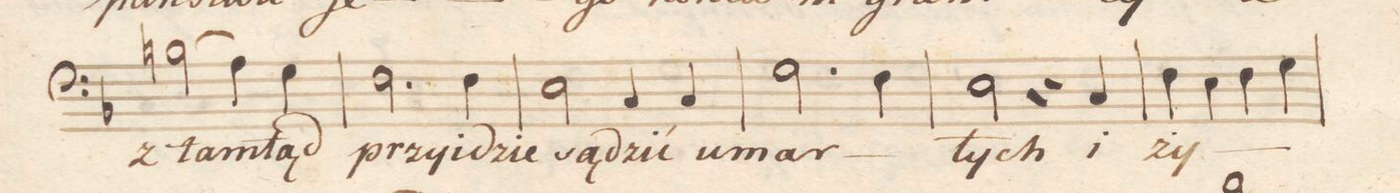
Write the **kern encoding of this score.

**kern	**text	**dynam
*I"Baʃso	*	*
*clefF4	*	*
*k[b-]	*	*
*met(c|)	*	*
*M2/2	*	*
(2Bn\	ztam-	.
4A\)	.	.
4G\	-tąd	.
=94	=94	=94
2.F\	przyi-	.
4F\	-dzie	.
=95	=95	=95
2E\	są-	.
4C/	-dzić	.
4C/	u-	.
=96	=96	=96
2.G\	-mar-	.
4F\	.	.
=97	=97	=97
2E\	-łych	.
4r	.	.
4C/	i	.
=98	=98	=98
4F\	ży-	.
4E\	.	.
4F\	.	.
4G\	.	.
=99	=99	=99
*-	*-	*-
